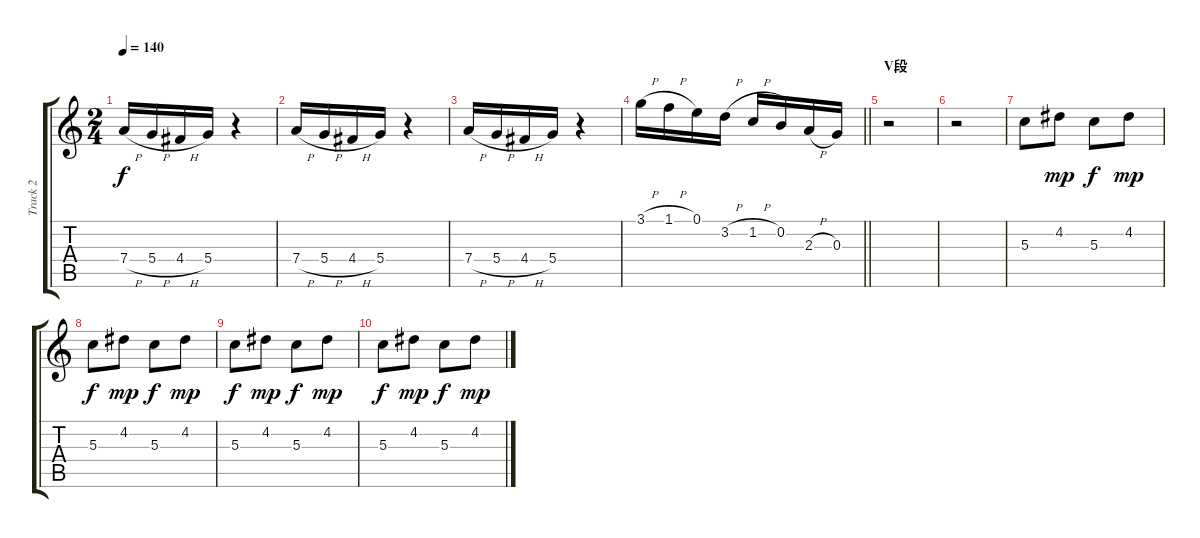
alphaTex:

\track ("Track 2" "Track 2") {instrument acousticguitarsteel}
\staff {score tabs}
\tuning (E4 B3 G3 D3 A2 E2) {hide}
\ts (2 4)
\tempo 140
\clef g2
\ks c
7.4{h}.16{dy f} 5.4{h}.16 4.4{h}.16 5.4.16 r.4 |
7.4{h}.16 5.4{h}.16 4.4{h}.16 5.4.16 r.4 |
7.4{h}.16 5.4{h}.16 4.4{h}.16 5.4.16 r.4 |
\barLineRight lightlight
3.1{h}.16 1.1{h}.16 0.1.16 3.2{h}.16 1.2{h}.16 0.2.16 2.3{h}.16 0.3.16 |
\section ("" "V段")
r.2 |
r.2 |
5.3.8 4.2.8{dy mp} 5.3.8{dy f} 4.2.8{dy mp} |
5.3.8{dy f} 4.2.8{dy mp} 5.3.8{dy f} 4.2.8{dy mp} |
5.3.8{dy f} 4.2.8{dy mp} 5.3.8{dy f} 4.2.8{dy mp} |
5.3.8{dy f} 4.2.8{dy mp} 5.3.8{dy f} 4.2.8{dy mp}
